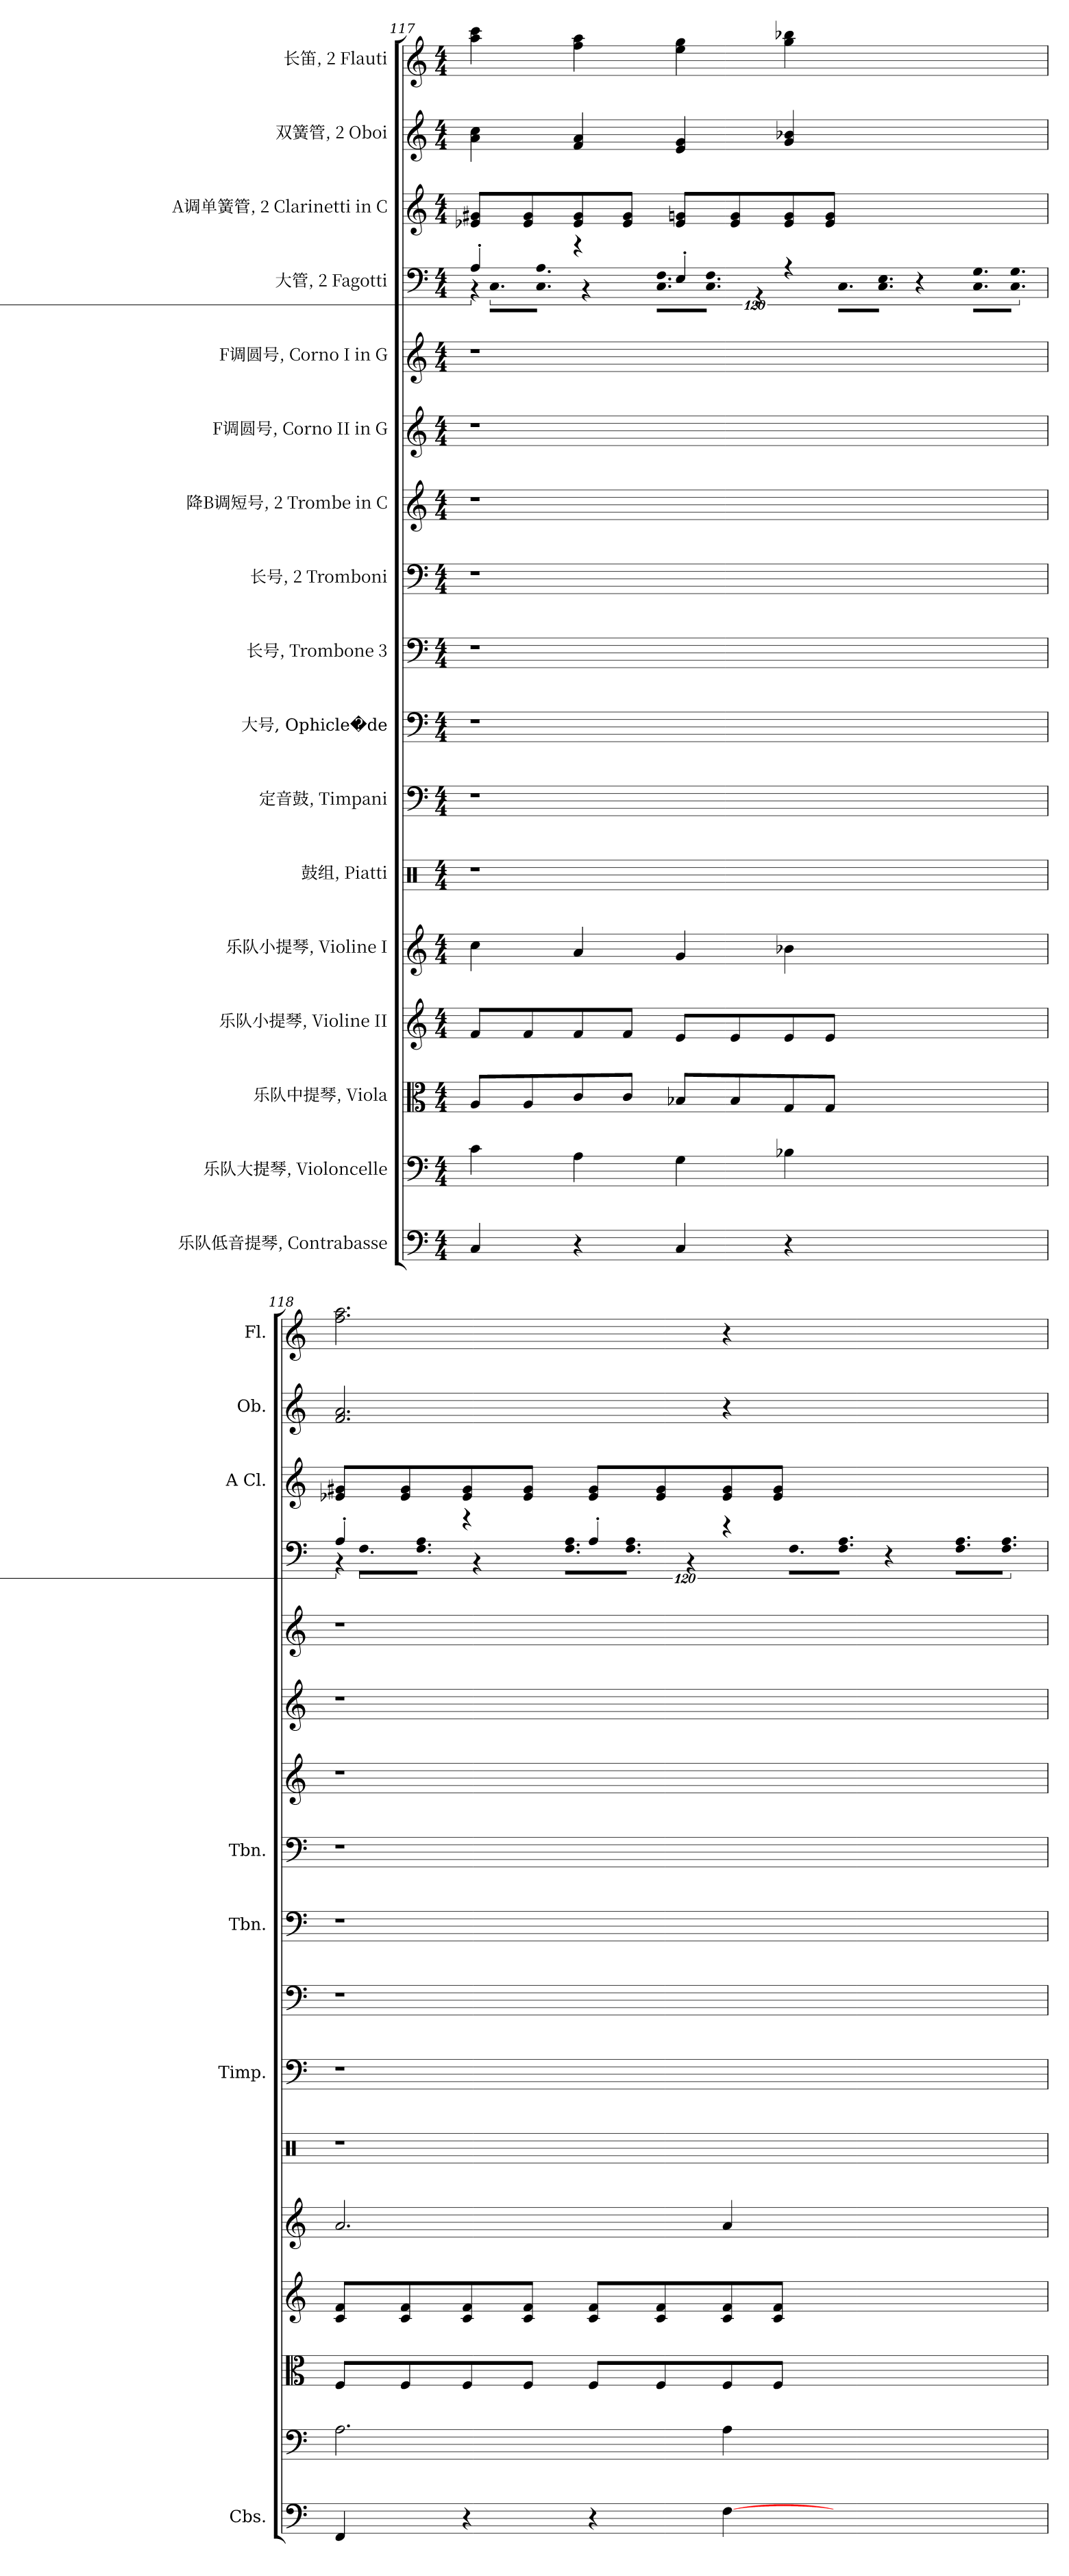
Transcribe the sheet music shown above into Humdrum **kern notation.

**kern	**kern	**kern	**kern	**kern	**kern	**kern	**kern	**kern	**kern	**kern	**kern	**kern	**kern	**kern	**kern	**kern
*part17	*part16	*part15	*part14	*part13	*part12	*part11	*part10	*part9	*part8	*part7	*part6	*part5	*part4	*part3	*part2	*part1
*staff17	*staff16	*staff15	*staff14	*staff13	*staff12	*staff11	*staff10	*staff9	*staff8	*staff7	*staff6	*staff5	*staff4	*staff3	*staff2	*staff1
*I"乐队低音提琴, Contrabasse	*I"乐队大提琴, Violoncelle	*I"乐队中提琴, Viola	*I"乐队小提琴, Violine II	*I"乐队小提琴, Violine I	*I"鼓组, Piatti	*I"定音鼓, Timpani	*I"大号, Ophicle�de	*I"长号, Trombone 3	*I"长号, 2 Tromboni	*I"降B调短号, 2 Trombe in C	*I"F调圆号, Corno II in G	*I"F调圆号, Corno I in G	*I"大管, 2 Fagotti	*I"A调单簧管, 2 Clarinetti in C	*I"双簧管, 2 Oboi	*I"长笛, 2 Flauti
*I'Cbs.	*	*	*	*	*	*I'Timp.	*	*I'Tbn.	*I'Tbn.	*	*	*	*	*I'A Cl.	*I'Ob.	*I'Fl.
*clefF4	*clefF4	*clefC3	*clefG2	*clefG2	*clefX	*clefF4	*clefF4	*clefF4	*clefF4	*clefG2	*clefG2	*clefG2	*clefF4	*clefG2	*clefG2	*clefG2
*ITrd7c12	*	*	*	*	*	*	*	*	*	*ITrd1c2	*ITrd4c7	*ITrd4c7	*	*ITrd2c3	*	*
*k[]	*k[]	*k[]	*k[]	*k[]	*k[]	*k[]	*k[]	*k[]	*k[]	*k[b-e-]	*k[b-]	*k[b-]	*k[]	*k[f#c#g#]	*k[]	*k[]
*M4/4	*M4/4	*M4/4	*M4/4	*M4/4	*M4/4	*M4/4	*M4/4	*M4/4	*M4/4	*M4/4	*M4/4	*M4/4	*M4/4	*M4/4	*M4/4	*M4/4
*MM154	*MM154	*MM154	*MM154	*MM154	*MM154	*MM154	*MM154	*MM154	*MM154	*MM154	*MM154	*MM154	*MM154	*MM154	*MM154	*MM154
=117	=117	=117	=117	=117	=117	=117	=117	=117	=117	=117	=117	=117	=117	=117	=117	=117
*	*	*	*	*	*	*	*	*	*	*	*	*	*^	*	*	*
!	!	!	!	!	!	!	!	!	!	!	!	!	!	!LO:N:vis=32	!	!	!
4CC/	4c\	8A/L	8f/L	4cc\	1r	1r	1r	1r	1r	1r	1r	1r	4A'/	640%23r	8cn/ 8e#X/L	4a\ 4cc\	4aa\ 4ccc\
!	!	!	!	!	!	!	!	!	!	!	!	!	!	!LO:N:vis=16.	!	!	!
.	.	.	.	.	.	.	.	.	.	.	.	.	.	960%103C\LL	.	.	.
.	.	8A/	8f/	.	.	.	.	.	.	.	.	.	.	.	8c/ 8e#/	.	.
!	!	!	!	!	!	!	!	!	!	!	!	!	!	!LO:N:vis=16.	!	!	!
.	.	.	.	.	.	.	.	.	.	.	.	.	.	960%103C\ 960%103A\JJ	.	.	.
*	*	*	*	*	*	*	*	*	*	*	*	*	*	*	*	*	*MM158
4r	4A\	8c/	8f/	4a/	.	.	.	.	.	.	.	.	4r	.	8c/ 8e#/	4f/ 4a/	4ff\ 4aa\
!	!	!	!	!	!	!	!	!	!	!	!	!	!	!LO:N:vis=32	!	!	!
.	.	.	.	.	.	.	.	.	.	.	.	.	.	640%23r	.	.	.
!	!	!	!	!	!	!	!	!	!	!	!	!	!	!LO:N:vis=16.	!	!	!
.	.	.	.	.	.	.	.	.	.	.	.	.	.	960%103C\ 960%103F\LL	.	.	.
.	.	8c/J	8f/J	.	.	.	.	.	.	.	.	.	.	.	8c/ 8e#/J	.	.
!	!	!	!	!	!	!	!	!	!	!	!	!	!	!LO:N:vis=16.	!	!	!
.	.	.	.	.	.	.	.	.	.	.	.	.	.	960%103C\ 960%103F\JJ	.	.	.
*	*	*	*	*	*	*	*	*	*	*	*	*	*	*	*	*	*MM154
4CC/	4G\	8B-X/L	8e/L	4g/	.	.	.	.	.	.	.	.	4E'/	.	8c/ 8en/L	4e/ 4g/	4ee\ 4gg\
!	!	!	!	!	!	!	!	!	!	!	!	!	!	!LO:N:vis=32	!	!	!
.	.	.	.	.	.	.	.	.	.	.	.	.	.	640%23r	.	.	.
!	!	!	!	!	!	!	!	!	!	!	!	!	!	!LO:N:vis=16.	!	!	!
.	.	.	.	.	.	.	.	.	.	.	.	.	.	960%103C\LL	.	.	.
.	.	8B-/	8e/	.	.	.	.	.	.	.	.	.	.	.	8c/ 8e/	.	.
!	!	!	!	!	!	!	!	!	!	!	!	!	!	!LO:N:vis=16.	!	!	!
.	.	.	.	.	.	.	.	.	.	.	.	.	.	960%103C\ 960%103E\JJ	.	.	.
*	*	*	*	*	*	*	*	*	*	*	*	*	*	*	*	*	*MM158
4r	4B-X\	8G/	8e/	4b-X\	.	.	.	.	.	.	.	.	4r	.	8c/ 8e/	4g/ 4b-X/	4gg\ 4bb-X\
!	!	!	!	!	!	!	!	!	!	!	!	!	!	!LO:N:vis=32	!	!	!
.	.	.	.	.	.	.	.	.	.	.	.	.	.	640%23r	.	.	.
!	!	!	!	!	!	!	!	!	!	!	!	!	!	!LO:N:vis=16.	!	!	!
.	.	.	.	.	.	.	.	.	.	.	.	.	.	960%103C\ 960%103G\LL	.	.	.
.	.	8G/J	8e/J	.	.	.	.	.	.	.	.	.	.	.	8c/ 8e/J	.	.
!	!	!	!	!	!	!	!	!	!	!	!	!	!	!LO:N:vis=16.	!	!	!
.	.	.	.	.	.	.	.	.	.	.	.	.	.	960%103C\ 960%103G\JJ	.	.	.
480ryy	480ryy	480ryy	480ryy	480ryy	480ryy	480ryy	480ryy	480ryy	480ryy	480ryy	480ryy	480ryy	480ryy	.	480ryy	480ryy	480ryy
!!LO:PB:g=z
=118	=118	=118	=118	=118	=118	=118	=118	=118	=118	=118	=118	=118	=118	=118	=118	=118	=118
*	*	*	*	*	*	*	*	*	*	*	*	*	*	*	*	*	*MM149
!	!	!	!	!	!	!	!	!	!	!	!	!	!	!LO:N:vis=32	!	!	!
4FFF/	2.A\	8F/L	8c/ 8f/L	2.a/	1r	1r	1r	1r	1r	1r	1r	1r	4A'/	640%23r	8cn/ 8e#X/L	2.f/ 2.a/	2.ff\ 2.aa\
!	!	!	!	!	!	!	!	!	!	!	!	!	!	!LO:N:vis=16.	!	!	!
.	.	.	.	.	.	.	.	.	.	.	.	.	.	960%103F\LL	.	.	.
.	.	8F/	8c/ 8f/	.	.	.	.	.	.	.	.	.	.	.	8c/ 8e#/	.	.
!	!	!	!	!	!	!	!	!	!	!	!	!	!	!LO:N:vis=16.	!	!	!
.	.	.	.	.	.	.	.	.	.	.	.	.	.	960%103F\ 960%103A\JJ	.	.	.
4r	.	8F/	8c/ 8f/	.	.	.	.	.	.	.	.	.	4r	.	8c/ 8e#/	.	.
!	!	!	!	!	!	!	!	!	!	!	!	!	!	!LO:N:vis=32	!	!	!
.	.	.	.	.	.	.	.	.	.	.	.	.	.	640%23r	.	.	.
!	!	!	!	!	!	!	!	!	!	!	!	!	!	!LO:N:vis=16.	!	!	!
.	.	.	.	.	.	.	.	.	.	.	.	.	.	960%103F\ 960%103A\LL	.	.	.
.	.	8F/J	8c/ 8f/J	.	.	.	.	.	.	.	.	.	.	.	8c/ 8e#/J	.	.
!	!	!	!	!	!	!	!	!	!	!	!	!	!	!LO:N:vis=16.	!	!	!
.	.	.	.	.	.	.	.	.	.	.	.	.	.	960%103F\ 960%103A\JJ	.	.	.
4r	.	8F/L	8c/ 8f/L	.	.	.	.	.	.	.	.	.	4A'/	.	8c/ 8e#/L	.	.
!	!	!	!	!	!	!	!	!	!	!	!	!	!	!LO:N:vis=32	!	!	!
.	.	.	.	.	.	.	.	.	.	.	.	.	.	640%23r	.	.	.
!	!	!	!	!	!	!	!	!	!	!	!	!	!	!LO:N:vis=16.	!	!	!
.	.	.	.	.	.	.	.	.	.	.	.	.	.	960%103F\LL	.	.	.
.	.	8F/	8c/ 8f/	.	.	.	.	.	.	.	.	.	.	.	8c/ 8e#/	.	.
!	!	!	!	!	!	!	!	!	!	!	!	!	!	!LO:N:vis=16.	!	!	!
.	.	.	.	.	.	.	.	.	.	.	.	.	.	960%103F\ 960%103A\JJ	.	.	.
*	*	*	*	*	*	*	*	*	*	*	*	*	*	*	*	*	*MM163
[4FF\	4A\	8F/	8c/ 8f/	4a/	.	.	.	.	.	.	.	.	4r	.	8c/ 8e#/	4r	4r
!	!	!	!	!	!	!	!	!	!	!	!	!	!	!LO:N:vis=32	!	!	!
.	.	.	.	.	.	.	.	.	.	.	.	.	.	640%23r	.	.	.
!	!	!	!	!	!	!	!	!	!	!	!	!	!	!LO:N:vis=16.	!	!	!
.	.	.	.	.	.	.	.	.	.	.	.	.	.	960%103F\ 960%103A\LL	.	.	.
.	.	8F/J	8c/ 8f/J	.	.	.	.	.	.	.	.	.	.	.	8c/ 8e#/J	.	.
!	!	!	!	!	!	!	!	!	!	!	!	!	!	!LO:N:vis=16.	!	!	!
.	.	.	.	.	.	.	.	.	.	.	.	.	.	960%103F\ 960%103A\JJ	.	.	.
480ryy	480ryy	480ryy	480ryy	480ryy	480ryy	480ryy	480ryy	480ryy	480ryy	480ryy	480ryy	480ryy	480ryy	.	480ryy	480ryy	480ryy
*	*	*	*	*	*	*	*	*	*	*	*	*	*v	*v	*	*	*
=	=	=	=	=	=	=	=	=	=	=	=	=	=	=	=	=
*-	*-	*-	*-	*-	*-	*-	*-	*-	*-	*-	*-	*-	*-	*-	*-	*-
